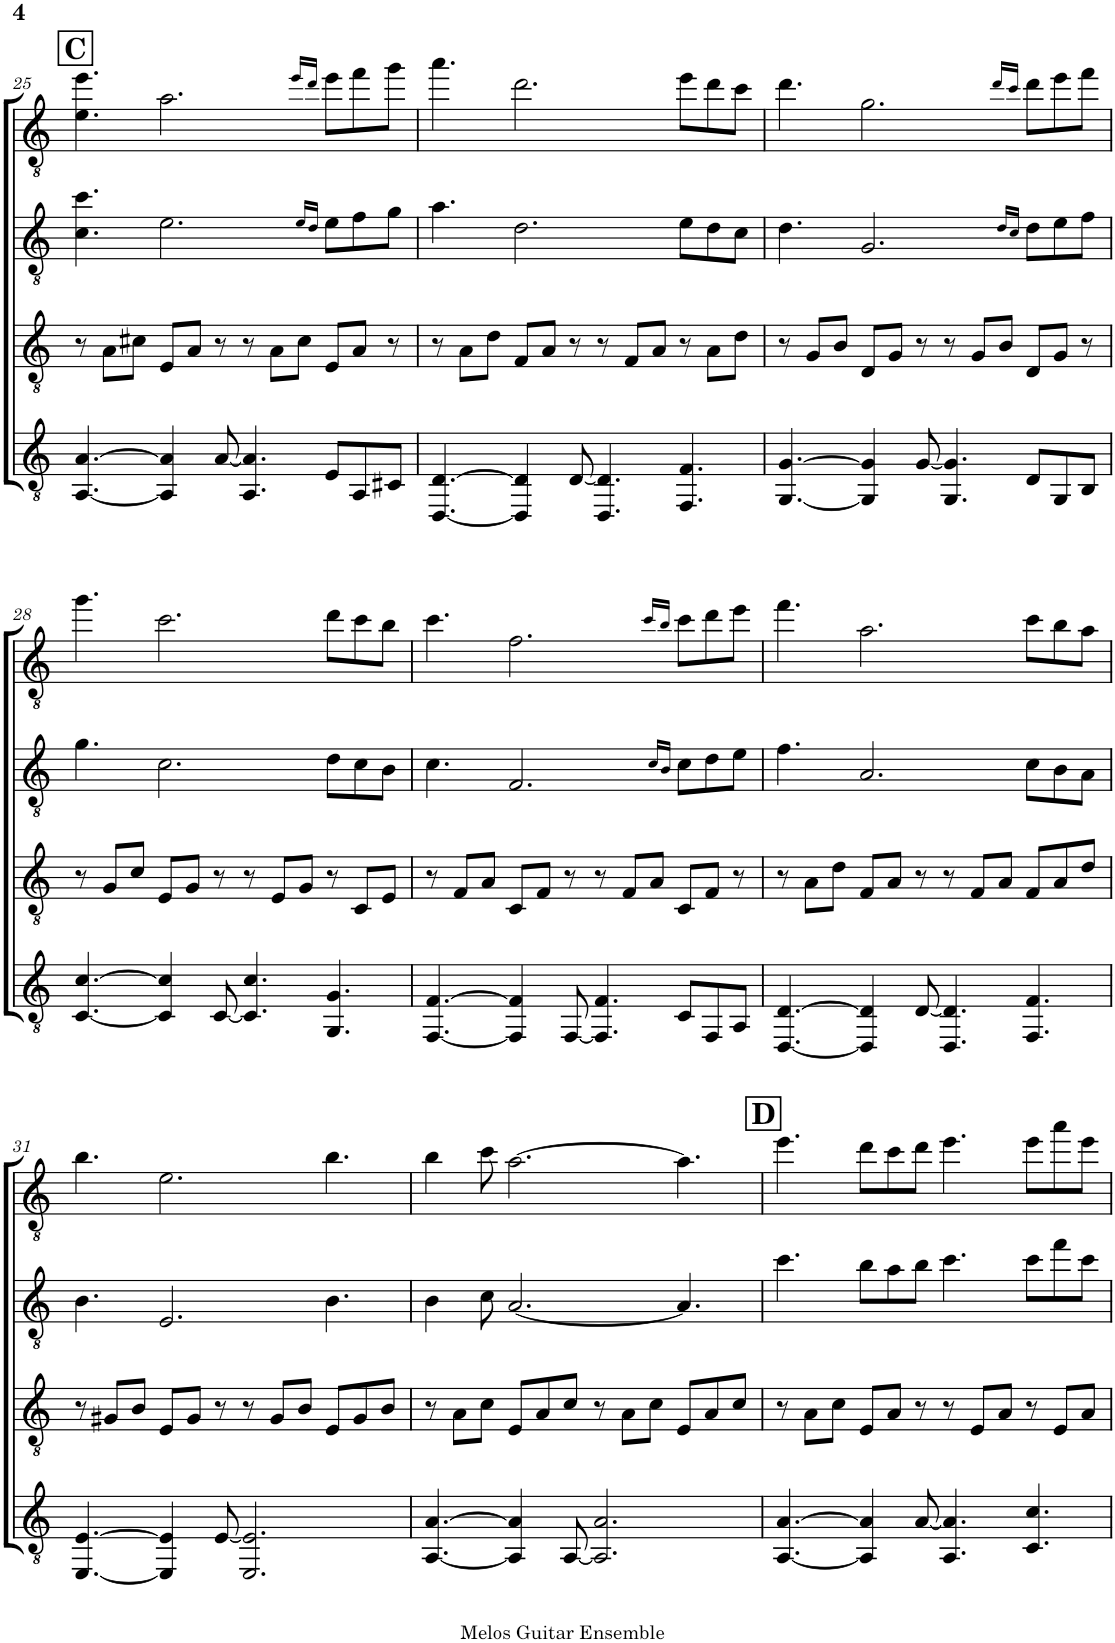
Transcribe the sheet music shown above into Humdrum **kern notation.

**kern	**kern	**kern	**kern
*part4	*part3	*part2	*part1
*staff4	*staff3	*staff2	*staff1
*I"Gt-4	*I"Gt-3	*I"Gt-2	*I"Gt-1
!!LO:PB:g=z
*clefGv2	*clefGv2	*clefGv2	*clefGv2
*k[]	*k[]	*k[]	*k[]
*M12/8	*M12/8	*M12/8	*M12/8
!!LO:REH:place=s1:a:B:cj:fs=14:t=C
=25	=25	=25	=25
[4.AA/ [4.A/	8r	4.c\ 4.cc\	4.e\ 4.ee\
.	8A\L	.	.
.	8c#X\J	.	.
4AA/] 4A/]	8E/L	2.e\	2.a\
.	8A/J	.	.
[8A/	8r	.	.
4.AA/ 4.A/]	8r	.	.
.	8A\L	.	.
.	8c#\J	.	.
.	.	16qe/LL	16qee/LL
.	.	16qd/JJ	16qdd/JJ
8E/L	8E/L	8e\L	8ee\L
8AA/	8A/J	8f\	8ff\
8C#X/J	8r	8g\J	8gg\J
=26	=26	=26	=26
[4.DD/ [4.D/	8r	4.a\	4.aa\
.	8A\L	.	.
.	8d\J	.	.
4DD/] 4D/]	8F/L	2.d\	2.dd\
.	8A/J	.	.
[8D/	8r	.	.
4.DD/ 4.D/]	8r	.	.
.	8F/L	.	.
.	8A/J	.	.
4.FF/ 4.F/	8r	8e\L	8ee\L
.	8A\L	8d\	8dd\
.	8d\J	8c\J	8cc\J
=27	=27	=27	=27
[4.GG/ [4.G/	8r	4.d\	4.dd\
.	8G/L	.	.
.	8B/J	.	.
4GG/] 4G/]	8D/L	2.G/	2.g\
.	8G/J	.	.
[8G/	8r	.	.
4.GG/ 4.G/]	8r	.	.
.	8G/L	.	.
.	8B/J	.	.
.	.	16qd/LL	16qdd/LL
.	.	16qc/JJ	16qcc/JJ
8D/L	8D/L	8d\L	8dd\L
8GG/	8G/J	8e\	8ee\
8BB/J	8r	8f\J	8ff\J
!!LO:LB:g=z
=28	=28	=28	=28
[4.C/ [4.c/	8r	4.g\	4.gg\
.	8G/L	.	.
.	8c/J	.	.
4C/] 4c/]	8E/L	2.c\	2.cc\
.	8G/J	.	.
[8C/	8r	.	.
4.C/] 4.c/	8r	.	.
.	8E/L	.	.
.	8G/J	.	.
4.GG/ 4.G/	8r	8d\L	8dd\L
.	8C/L	8c\	8cc\
.	8E/J	8B\J	8b\J
=29	=29	=29	=29
[4.FF/ [4.F/	8r	4.c\	4.cc\
.	8F/L	.	.
.	8A/J	.	.
4FF/] 4F/]	8C/L	2.F/	2.f\
.	8F/J	.	.
[8FF/	8r	.	.
4.FF/] 4.F/	8r	.	.
.	8F/L	.	.
.	8A/J	.	.
.	.	16qc/LL	16qcc/LL
.	.	16qB/JJ	16qb/JJ
8C/L	8C/L	8c\L	8cc\L
8FF/	8F/J	8d\	8dd\
8AA/J	8r	8e\J	8ee\J
=30	=30	=30	=30
[4.DD/ [4.D/	8r	4.f\	4.ff\
.	8A\L	.	.
.	8d\J	.	.
4DD/] 4D/]	8F/L	2.A/	2.a\
.	8A/J	.	.
[8D/	8r	.	.
4.DD/ 4.D/]	8r	.	.
.	8F/L	.	.
.	8A/J	.	.
4.FF/ 4.F/	8F/L	8c\L	8cc\L
.	8A/	8B\	8b\
.	8d/J	8A\J	8a\J
!!LO:LB:g=z
=31	=31	=31	=31
[4.EE/ [4.E/	8r	4.B\	4.b\
.	8G#X/L	.	.
.	8B/J	.	.
4EE/] 4E/]	8E/L	2.E/	2.e\
.	8G#/J	.	.
[8E/	8r	.	.
2.EE/ 2.E/]	8r	.	.
.	8G#/L	.	.
.	8B/J	.	.
.	8E/L	4.B\	4.b\
.	8G#/	.	.
.	8B/J	.	.
=32	=32	=32	=32
[4.AA/ [4.A/	8r	4B\	4b\
.	8A\L	.	.
.	8c\J	8c\	8cc\
4AA/] 4A/]	8E/L	[2.A/	[2.a\
.	8A/	.	.
[8AA/	8c/J	.	.
2.AA/] 2.A/	8r	.	.
.	8A\L	.	.
.	8c\J	.	.
.	8E/L	4.A/]	4.a\]
.	8A/	.	.
.	8c/J	.	.
!!LO:REH:place=s1:a:B:cj:fs=14:t=D
=33	=33	=33	=33
[4.AA/ [4.A/	8r	4.cc\	4.ee\
.	8A\L	.	.
.	8c\J	.	.
4AA/] 4A/]	8E/L	8b\L	8dd\L
.	8A/J	8a\	8cc\
[8A/	8r	8b\J	8dd\J
4.AA/ 4.A/]	8r	4.cc\	4.ee\
.	8E/L	.	.
.	8A/J	.	.
4.C/ 4.c/	8r	8cc\L	8ee\L
.	8E/L	8ff\	8aa\
.	8A/J	8cc\J	8ee\J
=	=	=	=
*-	*-	*-	*-
